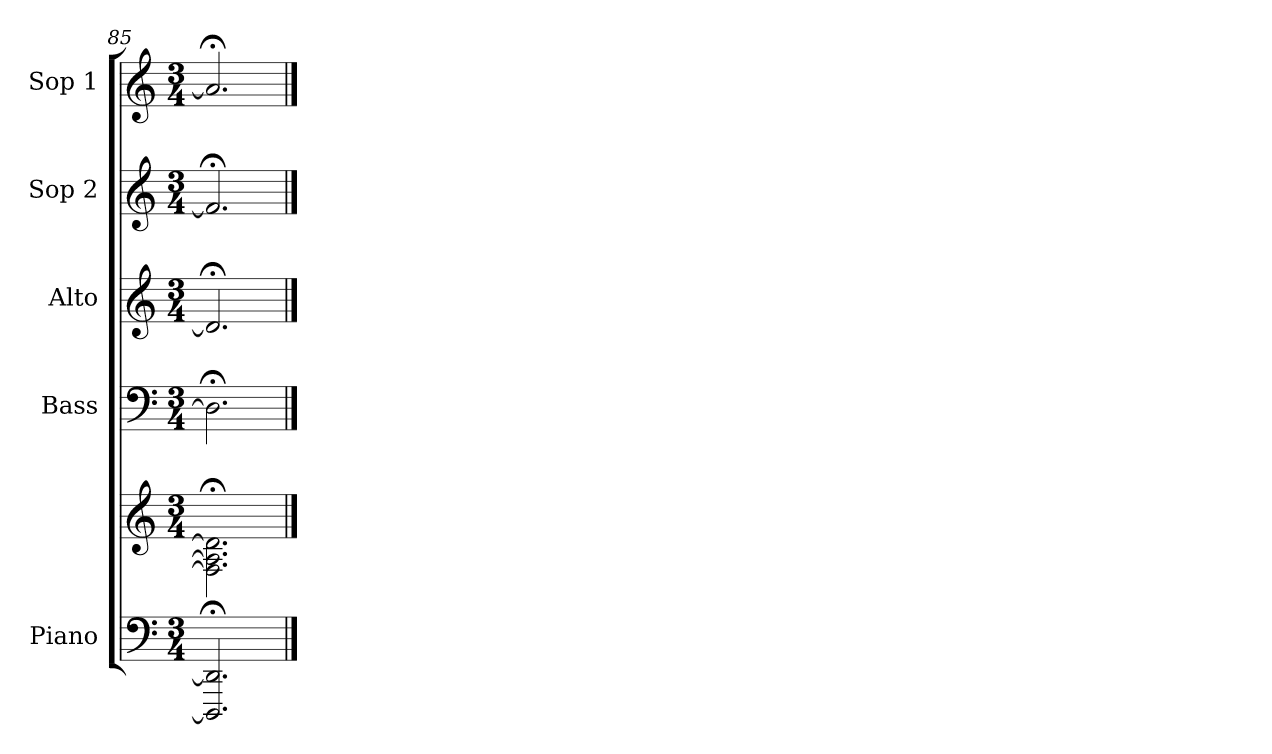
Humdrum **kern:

**kern	**kern	**kern	**kern	**kern	**kern
*part5	*part5	*part4	*part3	*part2	*part1
*staff6	*staff5	*staff4	*staff3	*staff2	*staff1
*I"Piano	*	*I"Bass	*I"Alto	*I"Sop 2	*I"Sop 1
*I'Pno.	*	*I'B.	*I'A.	*I'S.2	*I'S.1
*clefF4	*clefG2	*clefF4	*clefG2	*clefG2	*clefG2
*k[]	*k[]	*k[]	*k[]	*k[]	*k[]
*M3/4	*M3/4	*M3/4	*M3/4	*M3/4	*M3/4
=85	=85	=85	=85	=85	=85
2.DDD/];< 2.DD/];<	2.F#\];< 2.A\];< 2.d\];<	2.D;<\]	2.d;</]	2.f#;</]	2.a;</]
==	==	==	==	==	==
*-	*-	*-	*-	*-	*-
